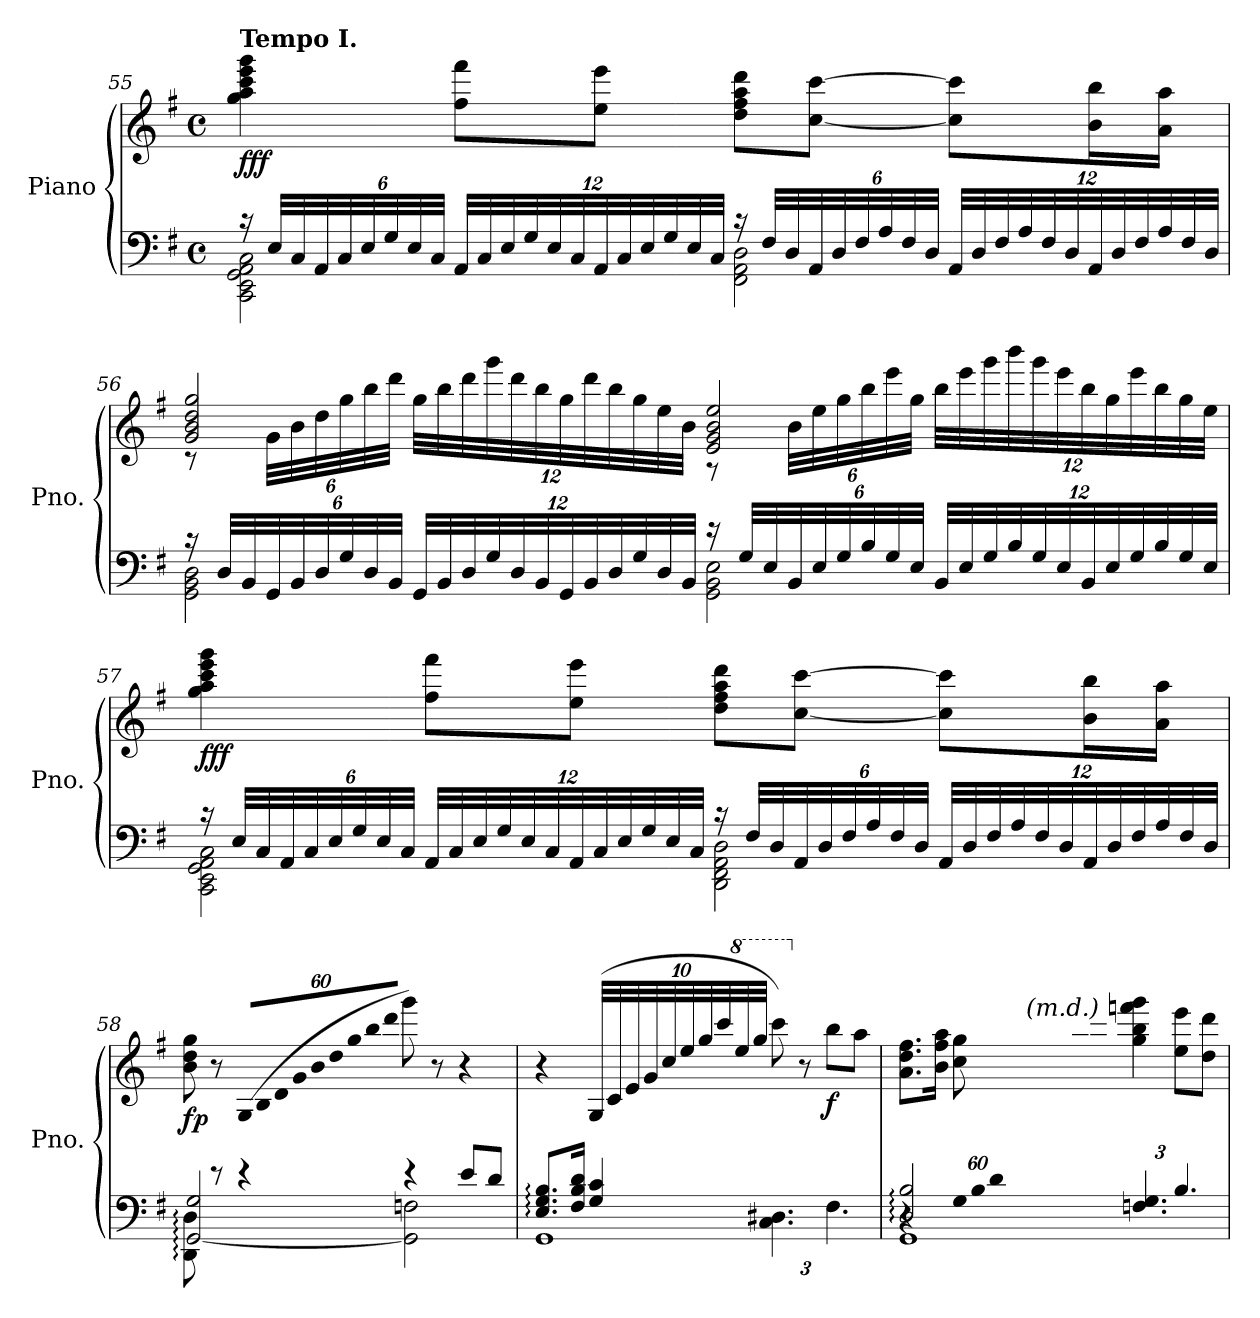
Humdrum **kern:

**kern	**kern	**dynam
*part1	*part1	*part1
*staff2	*staff1	*staff1/2
*I"Piano	*	*
*I'Pno.	*	*
*clefF4	*clefG2	*
*k[f#]	*k[f#]	*
*M4/4	*M4/4	*
*met(c)	*met(c)	*
=55	=55	=55
*^	*	*
!	!	!LO:TX:a:B:t=Tempo I.	!
!	!	!	!LO:DY:b
16r	2CC\ 2EE\ 2GG\ 2AA\ 2C\	4gg\ 4aa\ 4ccc\ 4eee\ 4ggg\	fff
32E/LLL	.	.	.
32C/	.	.	.
*Xbrackettup	*	*	*
48AA/	.	.	.
48C/	.	.	.
48E/	.	.	.
48G/	.	.	.
48E/	.	.	.
48C/JJJ	.	.	.
48AA/LLL	.	8ff#\ 8fff#\L	.
48C/	.	.	.
48E/	.	.	.
48G/	.	.	.
48E/	.	.	.
48C/	.	.	.
48AA/	.	8ee\ 8eee\J	.
48C/	.	.	.
48E/	.	.	.
48G/	.	.	.
48E/	.	.	.
48C/JJJ	.	.	.
16r	2FF#\ 2AA\ 2D\	8dd\ 8ff#\ 8aa\ 8ddd\L	.
32F#/LLL	.	.	.
32D/	.	.	.
48AA/	.	[8cc\ [8ccc\J	.
48D/	.	.	.
48F#/	.	.	.
48A/	.	.	.
48F#/	.	.	.
48D/JJJ	.	.	.
48AA/LLL	.	8cc\] 8ccc\]L	.
48D/	.	.	.
48F#/	.	.	.
48A/	.	.	.
48F#/	.	.	.
48D/	.	.	.
48AA/	.	16b\ 16bb\L	.
48D/	.	.	.
48F#/	.	.	.
48A/	.	16a\ 16aa\JJ	.
48F#/	.	.	.
48D/JJJ	.	.	.
=56	=56	=56	=56
*	*	*^	*
16r	2GG\ 2BB\ 2D\	2g/ 2b/ 2dd/ 2gg/	8r	.
32D/LLL	.	.	.	.
32BB/	.	.	.	.
*	*	*	*Xbrackettup	*
48GG/	.	.	48g\LLL	.
48BB/	.	.	48b\	.
48D/	.	.	48dd\	.
48G/	.	.	48gg\	.
48D/	.	.	48bb\	.
48BB/JJJ	.	.	48ddd\JJJ	.
*	*	*8va	*	*
48GG/LLL	.	.	48ggg\LLL	.
48BB/	.	.	48bbb\	.
48D/	.	.	48dddd\	.
48G/	.	.	48gggg\	.
48D/	.	.	48dddd\	.
48BB/	.	.	48bbb\	.
48GG/	.	.	48ggg\	.
*	*	*X8va	*	*
48BB/	.	.	48ddd\	.
48D/	.	.	48bb\	.
48G/	.	.	48gg\	.
48D/	.	.	48ee\	.
48BB/JJJ	.	.	48b\JJJ	.
16r	2GG\ 2BB\ 2E\	2e/ 2g/ 2b/ 2ee/	8r	.
32G/LLL	.	.	.	.
32E/	.	.	.	.
48BB/	.	.	48b\LLL	.
48E/	.	.	48ee\	.
48G/	.	.	48gg\	.
48B/	.	.	48bb\	.
48G/	.	.	48eee\	.
*	*	*8va	*	*
48E/JJJ	.	.	48ggg\JJJ	.
48BB/LLL	.	.	48bbb\LLL	.
48E/	.	.	48eeee\	.
48G/	.	.	48gggg\	.
48B/	.	.	48bbbb\	.
48G/	.	.	48gggg\	.
48E/	.	.	48eeee\	.
48BB/	.	.	48bbb\	.
48E/	.	.	48ggg\	.
*	*	*X8va	*	*
48G/	.	.	48eee\	.
48B/	.	.	48bb\	.
48G/	.	.	48gg\	.
48E/JJJ	.	.	48ee\JJJ	.
=57	=57	=57	=57	=57
!	!	!	!	!LO:DY:b
*	*	*v	*v	*
16r	2CC\ 2EE\ 2GG\ 2AA\ 2C\	4gg\ 4aa\ 4ccc\ 4eee\ 4ggg\	fff
32E/LLL	.	.	.
32C/	.	.	.
48AA/	.	.	.
48C/	.	.	.
48E/	.	.	.
48G/	.	.	.
48E/	.	.	.
48C/JJJ	.	.	.
48AA/LLL	.	8ff#\ 8fff#\L	.
48C/	.	.	.
48E/	.	.	.
48G/	.	.	.
48E/	.	.	.
48C/	.	.	.
48AA/	.	8ee\ 8eee\J	.
48C/	.	.	.
48E/	.	.	.
48G/	.	.	.
48E/	.	.	.
48C/JJJ	.	.	.
16r	2DD\ 2FF#\ 2AA\ 2D\	8dd\ 8ff#\ 8aa\ 8ddd\L	.
32F#/LLL	.	.	.
32D/	.	.	.
48AA/	.	[8cc\ [8ccc\J	.
48D/	.	.	.
48F#/	.	.	.
48A/	.	.	.
48F#/	.	.	.
48D/JJJ	.	.	.
48AA/LLL	.	8cc\] 8ccc\]L	.
48D/	.	.	.
48F#/	.	.	.
48A/	.	.	.
48F#/	.	.	.
48D/	.	.	.
48AA/	.	16b\ 16bb\L	.
48D/	.	.	.
48F#/	.	.	.
48A/	.	16a\ 16aa\JJ	.
48F#/	.	.	.
48D/JJJ	.	.	.
=58	=58	=58	=58
!	!	!	!LO:DY:b
8DD\: 8D\:	[2GG/ 2G/	8b\ 8dd\ 8gg\	fp
8r	.	8r	.
!	!	!LO:N:vis=32	!
4r	.	(1920%53G/LLL	.
!	!	!LO:N:vis=32	!
.	.	1920%53B/	.
!	!	!LO:N:vis=32	!
.	.	1920%53d/	.
!	!	!LO:N:vis=32	!
.	.	1920%53g/	.
!	!	!LO:N:vis=32	!
.	.	1920%53b/	.
!	!	!LO:N:vis=32	!
.	.	1920%53dd/	.
!	!	!LO:N:vis=32	!
.	.	1920%53gg/	.
!	!	!LO:N:vis=32	!
.	.	1920%53bb/	.
!	!	!LO:N:vis=32	!
.	.	1920%53ddd/JJJ	.
.	.	8ggg\)	.
4r	2GG\] 2Fn\	.	.
.	.	8r	.
.	.	4r	.
8e/L	.	.	.
8d/J	.	.	.
.	.	640ryy	.
=59	=59	=59	=59
8.E/: 8.G/: 8.B/:L	1GG	4r	.
16F#/ 16B/ 16d/Jk	.	.	.
4G/ 4c/	.	(40G/LLL	.
.	.	40c/	.
.	.	40e/	.
.	.	40g/	.
.	.	40cc/	.
.	.	40ee/	.
.	.	40gg/	.
.	.	40ccc/	.
*	*	*8va	*
.	.	40eee/	.
.	.	40ggg/JJJ	.
6.C\ 6.D#X\	.	8cccc\)	.
*	*	*X8va	*
.	.	8r	.
!	!	!	!LO:DY:b
6.F#\	.	8bb\L	f
.	.	8aa\J	.
=60	=60	=60	=60
*	*^	*^	*
2D/: 2B/:	4r	1GG	8.a\ 8.dd\ 8.ff#\L	640%213ryy	.
.	.	.	16b\ 16ff#\ 16aa\Jk	.	.
!	!LO:N:vis=32	!	!	!	!
.	1920%53G/LLL	.	8cc\ 8gg\	.	.
!	!LO:N:vis=32	!	!	!	!
.	1920%53B/	.	.	.	.
!	!LO:N:vis=32	!	!	!	!
.	1920%53d/	.	.	.	.
!	!	!	!	!LO:N:vis=32	!
.	640%427ryy	.	.	1920%53g\	.
!	!	!	!	!LO:N:vis=32	!
.	.	.	.	1920%53b\	.
!	!	!	!LO:TX:i:t=(m.d.)	!	!
.	.	.	8ryy	.	.
!	!	!	!	!LO:N:vis=32	!
.	.	.	.	1920%53dd\	.
!	!	!	!	!LO:N:vis=32	!
.	.	.	.	1920%53gg\	.
!	!	!	!	!LO:N:vis=32	!
.	.	.	.	1920%53bb\	.
!	!	!	!	!LO:N:vis=32	!
.	.	.	.	1920%53ddd\JJJ	.
.	.	.	.	640%321ryy	.
6.Fn/ 6.G/	.	.	4gg\ 4bb\ 4fffn\ 4ggg\	.	.
6.B/	.	.	8ee\ 8eee\L	.	.
.	.	.	8dd\ 8ddd\J	.	.
*v	*v	*v	*	*	*
*	*v	*v	*
=	=	=
*-	*-	*-
